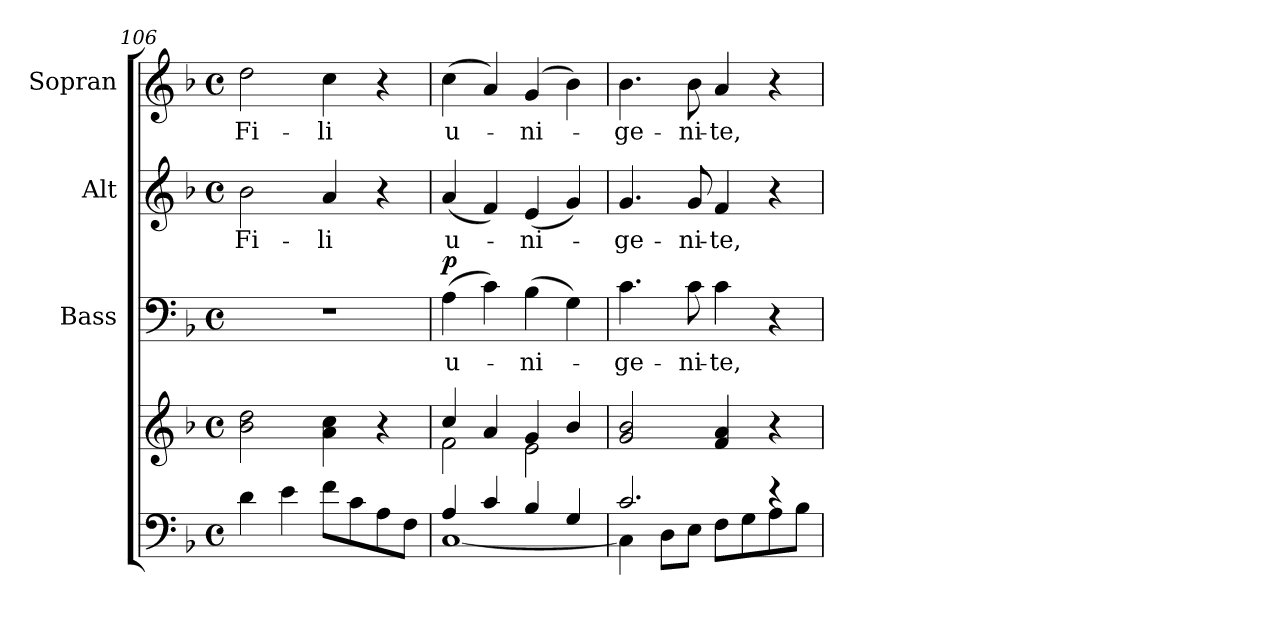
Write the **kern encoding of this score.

**kern	**kern	**kern	**text	**dynam	**kern	**text	**kern	**text
*part4	*part4	*part3	*part3	*part3	*part2	*part2	*part1	*part1
*staff5	*staff4	*staff3	*staff3	*staff3	*staff2	*staff2	*staff1	*staff1
*	*	*I"Bass	*	*	*I"Alt	*	*I"Sopran	*
*	*	*I'B.	*	*	*I'A	*	*I'S	*
*clefF4	*clefG2	*clefF4	*	*	*clefG2	*	*clefG2	*
*k[b-]	*k[b-]	*k[b-]	*	*	*k[b-]	*	*k[b-]	*
*F:	*F:	*F:	*	*	*F:	*	*F:	*
*M4/4	*M4/4	*M4/4	*	*	*M4/4	*	*M4/4	*
*met(c)	*met(c)	*met(c)	*	*	*met(c)	*	*met(c)	*
=106	=106	=106	=106	=106	=106	=106	=106	=106
!	!	!	!	!	!	!LO:LY:b	!	!LO:LY:b
4d\	2b-\ 2dd\	1r	.	.	2b-\	Fi-	2dd\	Fi-
4e\	.	.	.	.	.	.	.	.
!	!	!	!	!	!	!LO:LY:b	!	!LO:LY:b
8f\L	4a\ 4cc\	.	.	.	4a/	-li	4cc\	-li
8c\	.	.	.	.	.	.	.	.
8A\	4r	.	.	.	4r	.	4r	.
8F\J	.	.	.	.	.	.	.	.
=107	=107	=107	=107	=107	=107	=107	=107	=107
*^	*^	*	*	*	*	*	*	*
!	!	!	!	!	!LO:LY:b	!LO:DY:a	!	!LO:LY:b	!	!LO:LY:b
4A/	[<1C	4cc/	2f\	(>4A\	u-	p	(<4a/	u-	(>4cc\	u-
4c/	.	4a/	.	4c\)	.	.	4f/)	.	4a/)	.
!	!	!	!	!	!LO:LY:b	!	!	!LO:LY:b	!	!LO:LY:b
4B-/	.	4g/	2e\	(>4B-\	-ni-	.	(<4e/	-ni-	(4g/	-ni-
4G/	.	4b-/	.	4G\)	.	.	4g/)	.	4b-\)	.
*	*	*v	*v	*	*	*	*	*	*	*
=108	=108	=108	=108	=108	=108	=108	=108	=108	=108
!	!	!	!	!LO:LY:b	!	!	!LO:LY:b	!	!LO:LY:b
2.c/	4C\]	2g/ 2b-/	4.c\	-ge-	.	4.g/	-ge-	4.b-\	-ge-
.	8D\L	.	.	.	.	.	.	.	.
!	!	!	!	!LO:LY:b	!	!	!LO:LY:b	!	!LO:LY:b
.	8E\J	.	8c\	-ni-	.	8g/	-ni-	8b-\	-ni-
!	!	!	!	!LO:LY:b	!	!	!LO:LY:b	!	!LO:LY:b
.	8F\L	4f/ 4a/	4c\	-te,	.	4f/	-te,	4a/	-te,
.	8G\	.	.	.	.	.	.	.	.
4re	8A\	4r	4r	.	.	4r	.	4r	.
.	8B-\J	.	.	.	.	.	.	.	.
*v	*v	*	*	*	*	*	*	*	*
=	=	=	=	=	=	=	=	=
*-	*-	*-	*-	*-	*-	*-	*-	*-
